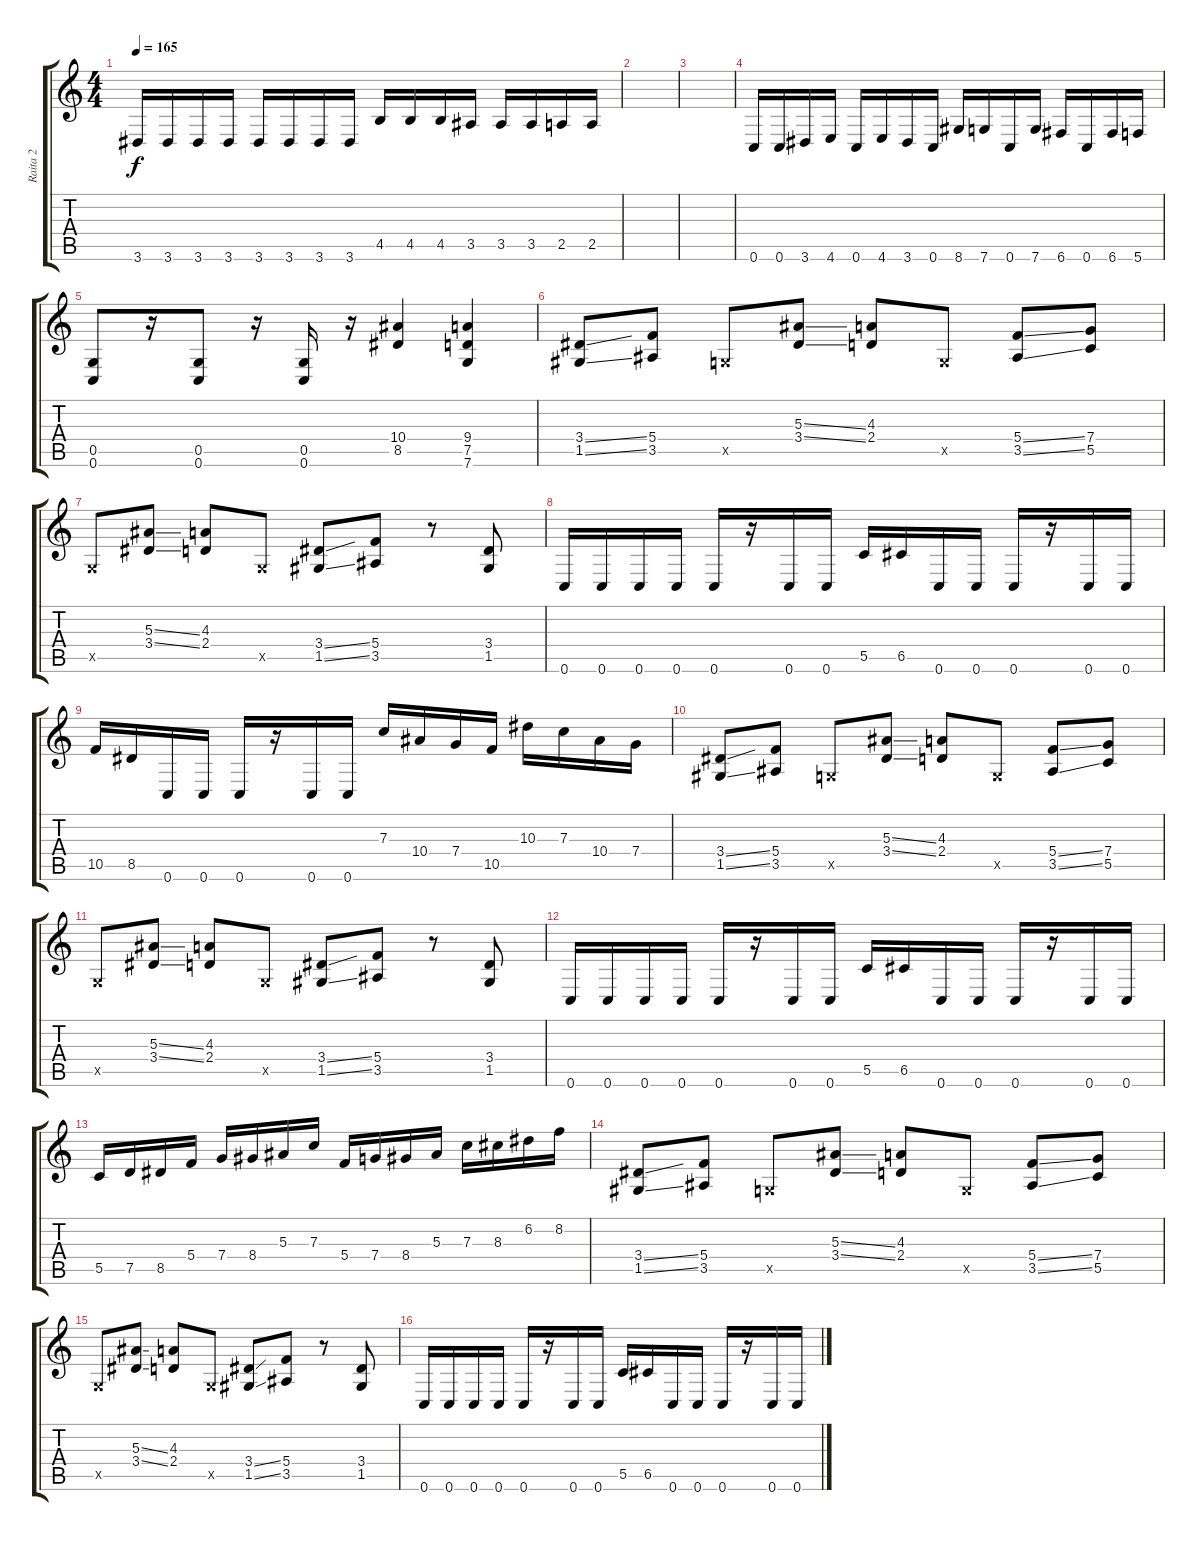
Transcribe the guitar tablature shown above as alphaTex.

\track ("Raita 2" "Raita 2") {instrument distortionguitar}
\staff {score tabs}
\tuning (D4 A3 F3 C3 G2 C2) {hide}
\ts (4 4)
\tempo 165
\clef g2
\ks c
3.6.16{dy f} 3.6.16 3.6.16 3.6.16 3.6.16 3.6.16 3.6.16 3.6.16 4.5.16 4.5.16 4.5.16 3.5.16 3.5.16 3.5.16 2.5.16 2.5.16 |
|
|
0.6.16 0.6.16 3.6.16 4.6.16 0.6.16 4.6.16 3.6.16 0.6.16 8.6.16 7.6.16 0.6.16 7.6.16 6.6.16 0.6.16 6.6.16 5.6.16 |
(0.5 0.6).8 r.16 (0.5 0.6).8 r.16 (0.5 0.6).16 r.16 (10.4 8.5).4 (9.4 7.5 7.6).4 |
(3.4{ss} 1.5{ss}).8 (5.4 3.5).8 0.5{x}.8 (5.3{ss} 3.4{ss}).8 (4.3 2.4).8 0.5{x}.8 (5.4{ss} 3.5{ss}).8 (7.4 5.5).8 |
0.5{x}.8 (5.3{ss} 3.4{ss}).8 (4.3 2.4).8 0.5{x}.8 (3.4{ss} 1.5{ss}).8 (5.4 3.5).8 r.8 (3.4 1.5).8 |
0.6.16 0.6.16 0.6.16 0.6.16 0.6.16 r.16 0.6.16 0.6.16 5.5.16 6.5.16 0.6.16 0.6.16 0.6.16 r.16 0.6.16 0.6.16 |
10.5.16 8.5.16 0.6.16 0.6.16 0.6.16 r.16 0.6.16 0.6.16 7.3.16 10.4.16 7.4.16 10.5.16 10.3.16 7.3.16 10.4.16 7.4.16 |
(3.4{ss} 1.5{ss}).8 (5.4 3.5).8 0.5{x}.8 (5.3{ss} 3.4{ss}).8 (4.3 2.4).8 0.5{x}.8 (5.4{ss} 3.5{ss}).8 (7.4 5.5).8 |
0.5{x}.8 (5.3{ss} 3.4{ss}).8 (4.3 2.4).8 0.5{x}.8 (3.4{ss} 1.5{ss}).8 (5.4 3.5).8 r.8 (3.4 1.5).8 |
0.6.16 0.6.16 0.6.16 0.6.16 0.6.16 r.16 0.6.16 0.6.16 5.5.16 6.5.16 0.6.16 0.6.16 0.6.16 r.16 0.6.16 0.6.16 |
5.5.16 7.5.16 8.5.16 5.4.16 7.4.16 8.4.16 5.3.16 7.3.16 5.4.16 7.4.16 8.4.16 5.3.16 7.3.16 8.3.16 6.2.16 8.2.16 |
(3.4{ss} 1.5{ss}).8 (5.4 3.5).8 0.5{x}.8 (5.3{ss} 3.4{ss}).8 (4.3 2.4).8 0.5{x}.8 (5.4{ss} 3.5{ss}).8 (7.4 5.5).8 |
0.5{x}.8 (5.3{ss} 3.4{ss}).8 (4.3 2.4).8 0.5{x}.8 (3.4{ss} 1.5{ss}).8 (5.4 3.5).8 r.8 (3.4 1.5).8 |
0.6.16 0.6.16 0.6.16 0.6.16 0.6.16 r.16 0.6.16 0.6.16 5.5.16 6.5.16 0.6.16 0.6.16 0.6.16 r.16 0.6.16 0.6.16
